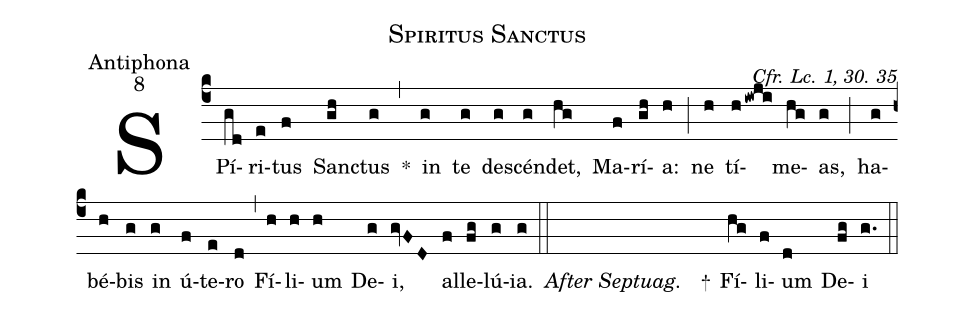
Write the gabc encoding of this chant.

name:Spiritus Sanctus;
office-part:Antiphona;
mode:8;
commentary:Cfr. Lc. 1, 30. 35;
%%
(c4) SPí(gd)ri(e)tus(f) San(gh)ctus(g) *(,) in(g) te(g) de(g)scén(g)det,(hg) Ma(f)rí(gh)a:(h) (;) ne(h) tí(hiwji)me(hg)as,(g) (;) ha(g)bé(h)bis(g) in(g) ú(f)te(e)ro(d) (,) Fí(h)li(h)um(h) De(g)i,(gvFD) al(f)le(fg)lú(g)ia.(g) (::)
<i>After Septuag.</i>() +()  Fí(hg)li(f)um(d) De(fg)i(g.) (::)
%E(j) u(j) o(i) u(j) a(h) e.(g) (::)
